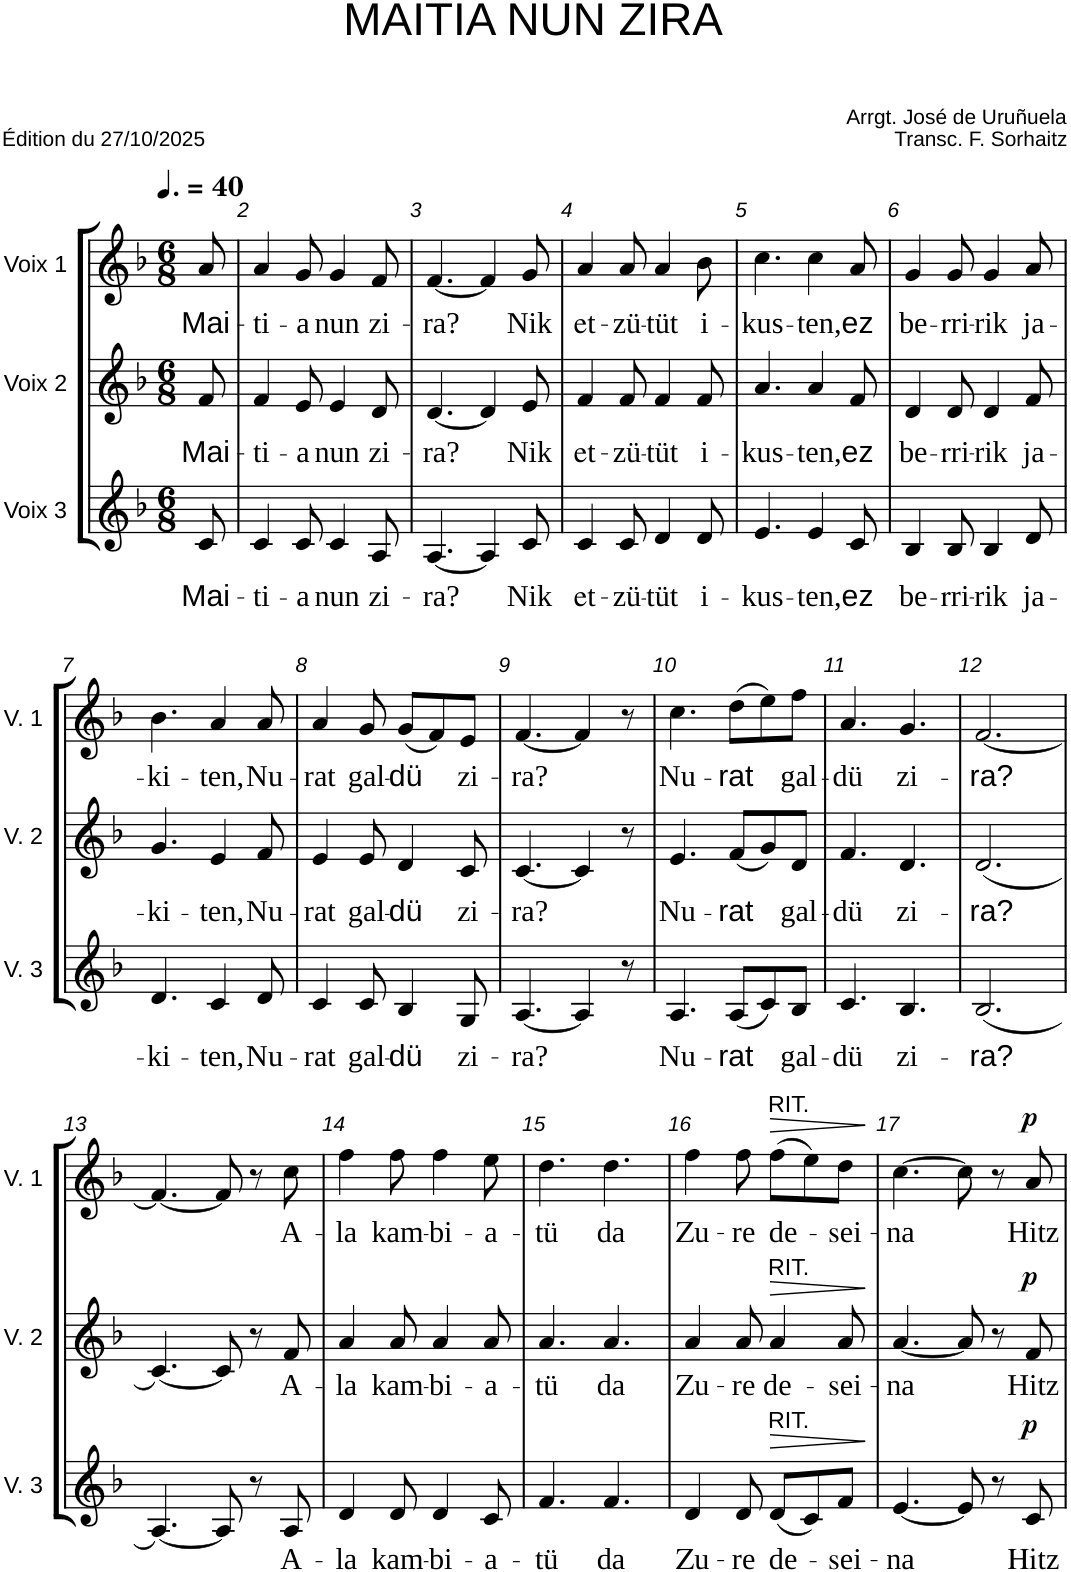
**kern	**text	**dynam	**kern	**text	**dynam	**kern	**text	**dynam
*part3	*part3	*part3	*part2	*part2	*part2	*part1	*part1	*part1
*staff3	*staff3	*staff3	*staff2	*staff2	*staff2	*staff1	*staff1	*staff1
*I"Voix 3	*	*	*I"Voix 2	*	*	*I"Voix 1	*	*
*I'V. 3	*	*	*I'V. 2	*	*	*I'V. 1	*	*
*clefG2	*	*	*clefG2	*	*	*clefG2	*	*
*k[b-]	*	*	*k[b-]	*	*	*k[b-]	*	*
*M6/8	*	*	*M6/8	*	*	*M6/8	*	*
*MM60	*	*	*MM60	*	*	*MM60	*	*
=1	=1	=1	=1	=1	=1	=1	=1	=1
!	!LO:LY:b	!	!	!LO:LY:b	!	!	!LO:LY:b	!
8c/	Mai-	.	8f/	Mai-	.	8a/	Mai-	.
=2	=2	=2	=2	=2	=2	=2	=2	=2
!	!LO:LY:b	!	!	!LO:LY:b	!	!	!LO:LY:b	!
4c/	-ti-	.	4f/	-ti-	.	4a/	-ti-	.
!	!LO:LY:b	!	!	!LO:LY:b	!	!	!LO:LY:b	!
8c/	-a	.	8e/	-a	.	8g/	-a	.
!	!LO:LY:b	!	!	!LO:LY:b	!	!	!LO:LY:b	!
4c/	nun	.	4e/	nun	.	4g/	nun	.
!	!LO:LY:b	!	!	!LO:LY:b	!	!	!LO:LY:b	!
8A/	z i	.	8d/	z i	.	8f/	z i	.
=3	=3	=3	=3	=3	=3	=3	=3	=3
!	!LO:LY:b	!	!	!LO:LY:b	!	!	!LO:LY:b	!
[4.A/	-ra?	.	[4.d/	-ra?	.	[4.f/	-ra?	.
4A/]	.	.	4d/]	.	.	4f/]	.	.
!	!LO:LY:b	!	!	!LO:LY:b	!	!	!LO:LY:b	!
8c/	Nik	.	8e/	Nik	.	8g/	Nik	.
=4	=4	=4	=4	=4	=4	=4	=4	=4
!	!LO:LY:b	!	!	!LO:LY:b	!	!	!LO:LY:b	!
4c/	e t	.	4f/	e t	.	4a/	e t	.
!	!LO:LY:b	!	!	!LO:LY:b	!	!	!LO:LY:b	!
8c/	-zü-	.	8f/	-zü-	.	8a/	-zü-	.
!	!LO:LY:b	!	!	!LO:LY:b	!	!	!LO:LY:b	!
4d/	-tüt	.	4f/	-tüt	.	4a/	-tüt	.
!	!LO:LY:b	!	!	!LO:LY:b	!	!	!LO:LY:b	!
8d/	i-	.	8f/	i-	.	8b-\	i-	.
=5	=5	=5	=5	=5	=5	=5	=5	=5
!	!LO:LY:b	!	!	!LO:LY:b	!	!	!LO:LY:b	!
4.e/	-kus-	.	4.a/	-kus-	.	4.cc\	-kus-	.
!	!LO:LY:b	!	!	!LO:LY:b	!	!	!LO:LY:b	!
4e/	-ten,	.	4a/	-ten,	.	4cc\	-ten,	.
!	!LO:LY:b	!	!	!LO:LY:b	!	!	!LO:LY:b	!
8c/	ez	.	8f/	ez	.	8a/	ez	.
=6	=6	=6	=6	=6	=6	=6	=6	=6
!	!LO:LY:b	!	!	!LO:LY:b	!	!	!LO:LY:b	!
4B-/	be-	.	4d/	be-	.	4g/	be-	.
!	!LO:LY:b	!	!	!LO:LY:b	!	!	!LO:LY:b	!
8B-/	-r ri	.	8d/	-r ri	.	8g/	-r ri	.
!	!LO:LY:b	!	!	!LO:LY:b	!	!	!LO:LY:b	!
4B-/	-rik	.	4d/	-rik	.	4g/	-rik	.
!	!LO:LY:b	!	!	!LO:LY:b	!	!	!LO:LY:b	!
8d/	ja-	.	8f/	ja-	.	8a/	ja-	.
!!LO:LB:g=z
=7	=7	=7	=7	=7	=7	=7	=7	=7
!	!LO:LY:b	!	!	!LO:LY:b	!	!	!LO:LY:b	!
4.d/	-ki-	.	4.g/	-ki-	.	4.b-\	-ki-	.
!	!LO:LY:b	!	!	!LO:LY:b	!	!	!LO:LY:b	!
4c/	-ten,	.	4e/	-ten,	.	4a/	-ten,	.
!	!LO:LY:b	!	!	!LO:LY:b	!	!	!LO:LY:b	!
8d/	Nu-	.	8f/	Nu-	.	8a/	Nu-	.
=8	=8	=8	=8	=8	=8	=8	=8	=8
!	!LO:LY:b	!	!	!LO:LY:b	!	!	!LO:LY:b	!
4c/	-rat	.	4e/	-rat	.	4a/	-rat	.
!	!LO:LY:b	!	!	!LO:LY:b	!	!	!LO:LY:b	!
8c/	gal-	.	8e/	gal-	.	8g/	gal-	.
!	!LO:LY:b	!	!	!LO:LY:b	!	!	!LO:LY:b	!
4B-/	-dü	.	4d/	-dü	.	(8g/L	-dü	.
.	.	.	.	.	.	8f/)	.	.
!	!LO:LY:b	!	!	!LO:LY:b	!	!	!LO:LY:b	!
8G/	z i	.	8c/	z i	.	8e/J	z i	.
=9	=9	=9	=9	=9	=9	=9	=9	=9
!	!LO:LY:b	!	!	!LO:LY:b	!	!	!LO:LY:b	!
[4.A/	-ra?	.	[4.c/	-ra?	.	[4.f/	-ra?	.
4A/]	.	.	4c/]	.	.	4f/]	.	.
8r	.	.	8r	.	.	8r	.	.
=10	=10	=10	=10	=10	=10	=10	=10	=10
!	!LO:LY:b	!	!	!LO:LY:b	!	!	!LO:LY:b	!
4.A/	Nu-	.	4.e/	Nu-	.	4.cc\	Nu-	.
!	!LO:LY:b	!	!	!LO:LY:b	!	!	!LO:LY:b	!
(8A/L	-rat	.	(8f/L	-rat	.	(8dd\L	-rat	.
8c/)	.	.	8g/)	.	.	8ee\)	.	.
!	!LO:LY:b	!	!	!LO:LY:b	!	!	!LO:LY:b	!
8B-/J	gal-	.	8d/J	gal-	.	8ff\J	gal-	.
=11	=11	=11	=11	=11	=11	=11	=11	=11
!	!LO:LY:b	!	!	!LO:LY:b	!	!	!LO:LY:b	!
4.c/	-dü	.	4.f/	-dü	.	4.a/	-dü	.
!	!LO:LY:b	!	!	!LO:LY:b	!	!	!LO:LY:b	!
4.B-/	zi-	.	4.d/	zi-	.	4.g/	zi-	.
=12	=12	=12	=12	=12	=12	=12	=12	=12
!	!LO:LY:b	!	!	!LO:LY:b	!	!	!LO:LY:b	!
(2.B-/	-ra?	.	(2.d/	-ra?	.	[2.f/	-ra?	.
!!LO:LB:g=z
=13	=13	=13	=13	=13	=13	=13	=13	=13
[4.A/)	.	.	[4.c/)	.	.	4.f/_	.	.
8A/]	.	.	8c/]	.	.	8f/]	.	.
8r	.	.	8r	.	.	8r	.	.
!	!LO:LY:b	!	!	!LO:LY:b	!	!	!LO:LY:b	!
8A/	A-	.	8f/	A-	.	8cc\	A-	.
=14	=14	=14	=14	=14	=14	=14	=14	=14
!	!LO:LY:b	!	!	!LO:LY:b	!	!	!LO:LY:b	!
4d/	-la	.	4a/	-la	.	4ff\	-la	.
!	!LO:LY:b	!	!	!LO:LY:b	!	!	!LO:LY:b	!
8d/	kam-	.	8a/	kam-	.	8ff\	kam-	.
!	!LO:LY:b	!	!	!LO:LY:b	!	!	!LO:LY:b	!
4d/	-bi-	.	4a/	-bi-	.	4ff\	-bi-	.
!	!LO:LY:b	!	!	!LO:LY:b	!	!	!LO:LY:b	!
8c/	-a-	.	8a/	-a-	.	8ee\	-a-	.
=15	=15	=15	=15	=15	=15	=15	=15	=15
!	!LO:LY:b	!	!	!LO:LY:b	!	!	!LO:LY:b	!
4.f/	-tü	.	4.a/	-tü	.	4.dd\	-tü	.
!	!LO:LY:b	!	!	!LO:LY:b	!	!	!LO:LY:b	!
4.f/	da	.	4.a/	da	.	4.dd\	da	.
=16	=16	=16	=16	=16	=16	=16	=16	=16
!	!LO:LY:b	!	!	!LO:LY:b	!	!	!LO:LY:b	!
4d/	Z u	.	4a/	Z u	.	4ff\	Z u	.
!	!LO:LY:b	!	!	!LO:LY:b	!	!	!LO:LY:b	!
8d/	-re	.	8a/	-re	.	8ff\	-re	.
!	!	!	!	!	!	!LO:TX:a:t=RIT.	!	!
!	!	!	!LO:TX:a:t=RIT.	!	!	!	!	!
!LO:TX:a:t=RIT.	!	!	!	!	!	!	!	!
!	!LO:LY:b	!LO:HP:b	!	!LO:LY:b	!LO:HP:b	!	!LO:LY:b	!LO:HP:b
(8d/L	de-	>	4a/	de-	>	(8ff\L	de-	>
8c/)	.	.	.	.	.	8ee\)	.	.
!	!LO:LY:b	!	!	!LO:LY:b	!	!	!LO:LY:b	!
8f/J	-s ei	.	8a/	-s ei	.	8dd\J	-s ei	.
.	.	]	.	.	]	.	.	]
=17	=17	=17	=17	=17	=17	=17	=17	=17
!	!LO:LY:b	!	!	!LO:LY:b	!	!	!LO:LY:b	!
[4.e/	-na	.	[4.a/	-na	.	[4.cc\	-na	.
8e/]	.	.	8a/]	.	.	8cc\]	.	.
8r	.	.	8r	.	.	8r	.	.
!	!LO:LY:b	!LO:DY:a	!	!LO:LY:b	!LO:DY:a	!	!LO:LY:b	!LO:DY:a
8c/	Hi tz	p	8f/	Hitz	p	8a/	Hitz	p
=	=	=	=	=	=	=	=	=
*-	*-	*-	*-	*-	*-	*-	*-	*-
